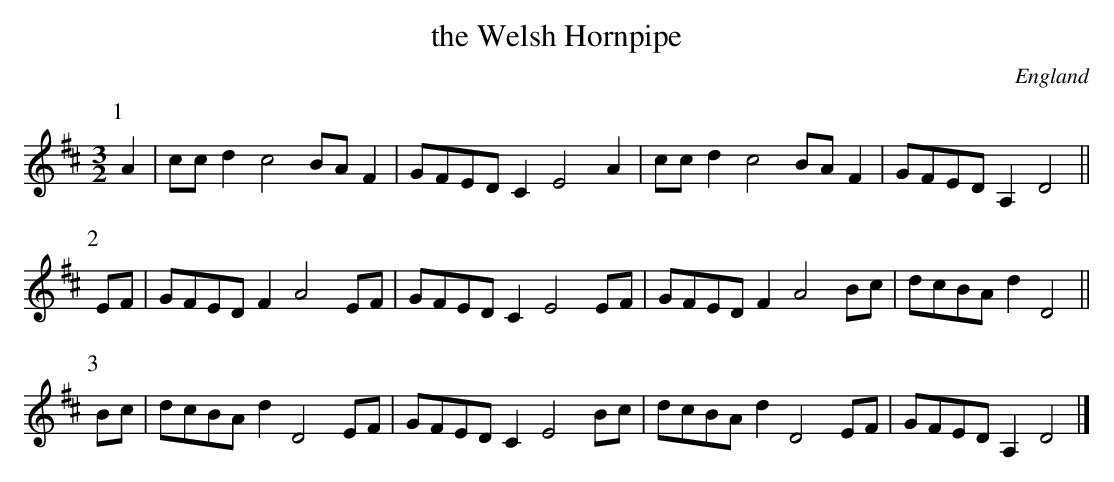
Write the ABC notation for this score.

X:1
T:the Welsh Hornpipe
L:1/8
M:3/2
O:England
K:D
P:1
A2| cc d2 c4 BA F2 | GFED C2 E4 A2 | cc d2 c4 BA F2 | GFED A,2 D4 ||
P:2
EF| GFED  F2 A4 EF | GFED C2 E4 EF | GFED  F2 A4 Bc | dcBA d2  D4 ||
P:3
Bc| dcBA  d2 D4 EF | GFED C2 E4 Bc | dcBA  d2 D4 EF | GFED A,2 D4 |]
